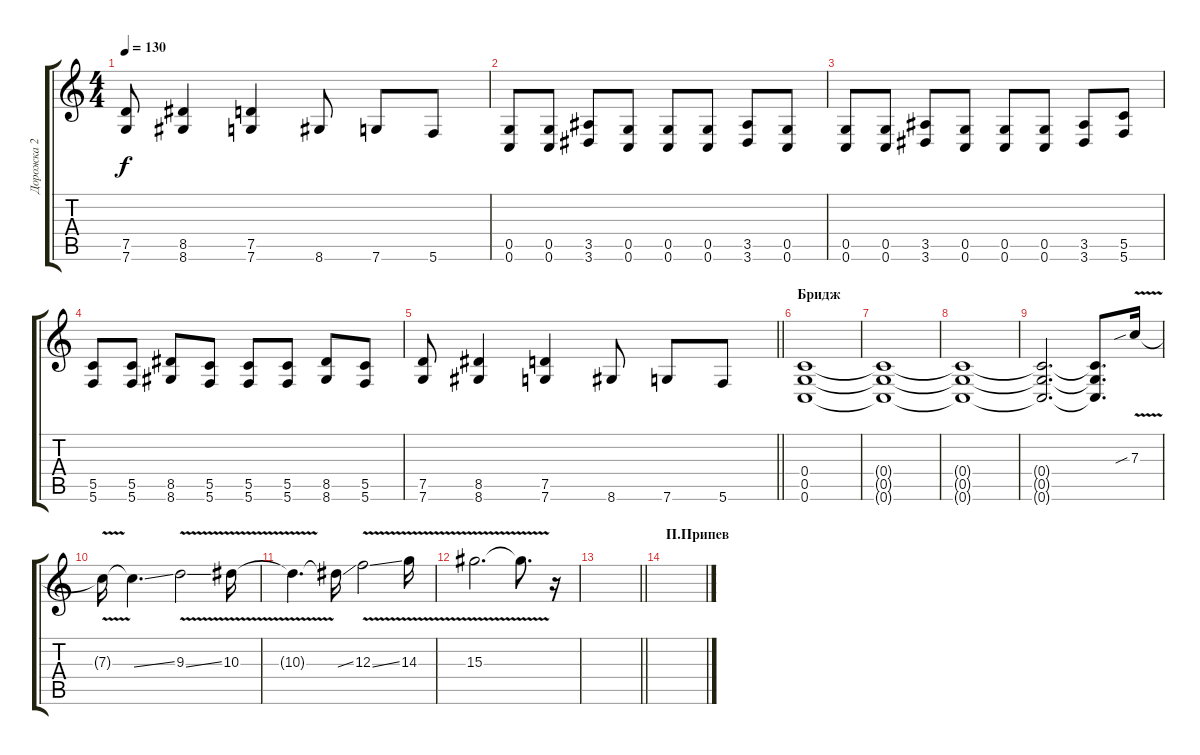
\track ("Дорожка 2" "Дорожка 2") {instrument distortionguitar}
\staff {score tabs}
\tuning (D4 A3 F3 C3 G2 C2) {hide}
\ts (4 4)
\tempo 130
\clef g2
\ks c
(7.5 7.6).8{dy f} (8.5 8.6).4 (7.5 7.6).4 8.6.8 7.6.8 5.6.8 |
(0.5 0.6).8 (0.5 0.6).8 (3.5 3.6).8 (0.5 0.6).8 (0.5 0.6).8 (0.5 0.6).8 (3.5 3.6).8 (0.5 0.6).8 |
(0.5 0.6).8 (0.5 0.6).8 (3.5 3.6).8 (0.5 0.6).8 (0.5 0.6).8 (0.5 0.6).8 (3.5 3.6).8 (5.5 5.6).8 |
(5.5 5.6).8 (5.5 5.6).8 (8.5 8.6).8 (5.5 5.6).8 (5.5 5.6).8 (5.5 5.6).8 (8.5 8.6).8 (5.5 5.6).8 |
\barLineRight lightlight
(7.5 7.6).8 (8.5 8.6).4 (7.5 7.6).4 8.6.8 7.6.8 5.6.8 |
\section ("" "Бридж")
(0.4 0.5 0.6).1 |
(0.4{t} 0.5{t} 0.6{t}).1 |
(0.4{t} 0.5{t} 0.6{t}).1 |
(0.4{t} 0.5{t} 0.6{t}).2{d} (0.4{t} 0.5{t} 0.6{t}).8{d} 7.3{v sib}.16 |
7.3{t}.16 7.3{ss t}.4{d} 9.3{v ss}.2 10.3{v}.16 |
10.3{t}.4{d} 10.3{ss t}.16 12.3{v ss}.2 14.3{v}.16 |
15.3{v}.2{d} 15.3{t}.8{d} r.16 |
\barLineRight lightlight
|
\section ("" "П.Припев")
